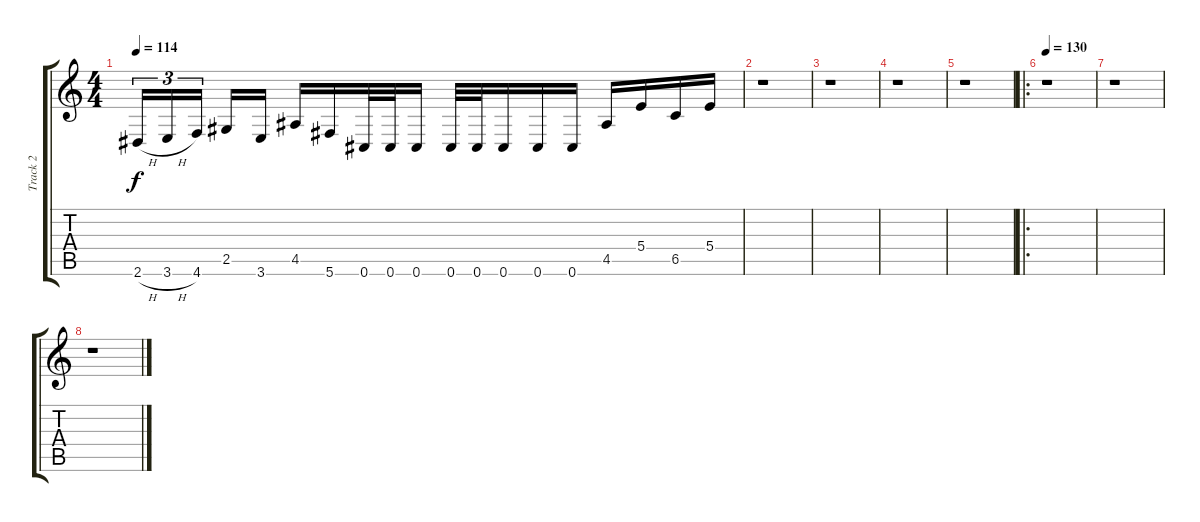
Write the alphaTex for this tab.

\track ("Track 2" "Track 2") {instrument distortionguitar}
\staff {score tabs}
\tuning (Db4 Ab3 E3 B2 Gb2 Db2) {hide}
\ts (4 4)
\tempo 114
\clef g2
\ks c
2.6{h}.16{tu (3 2) dy f} 3.6{h}.16{tu (3 2)} 4.6.16{tu (3 2) beam splitsecondary} 2.5.16 3.6.16 4.5.16 5.6.16 0.6.32 0.6.32 0.6.16 0.6.32 0.6.32 0.6.16 0.6.16 0.6.16 4.5.16 5.4.16 6.5.16 5.4.16 |
r.1 |
r.1 |
r.1 |
r.1 |
\ro
\tempo 130
r.1 |
r.1 |
r.1
